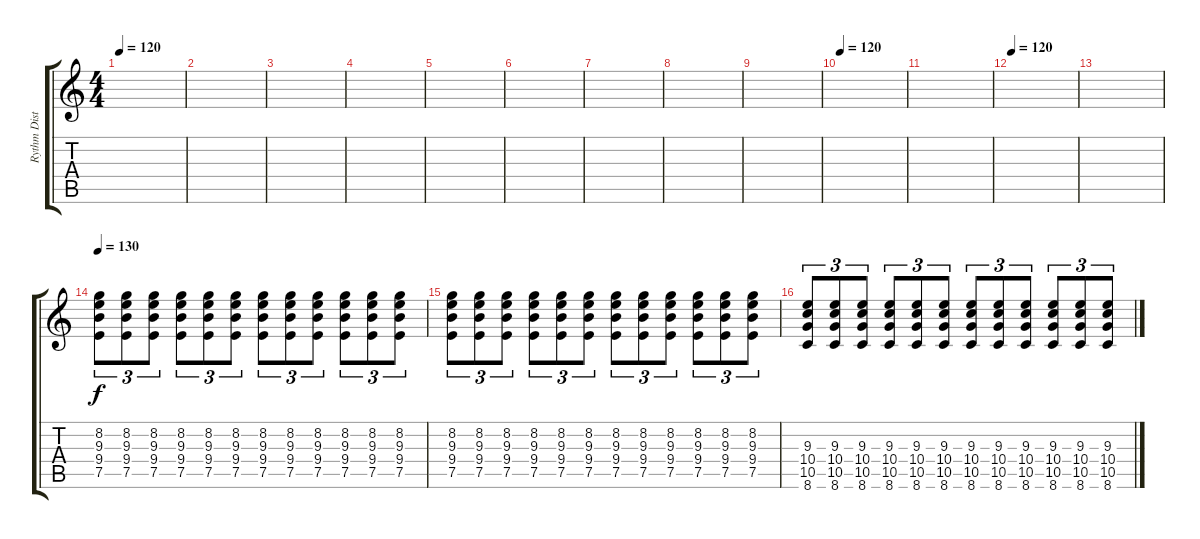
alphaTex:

\track ("Rythm Distortion Guitar" "Rythm Dist") {instrument distortionguitar}
\staff {score tabs}
\tuning (E4 B3 G3 D3 A2 E2) {hide}
\ts (4 4)
\tempo 120
\clef g2
\ks c
|
|
|
|
|
|
|
|
|
\tempo 120
|
|
\tempo 120
|
|
\tempo 130
(8.2 9.3 9.4 7.5).8{tu (3 2) volume 10} (8.2 9.3 9.4 7.5).8{tu (3 2)} (8.2 9.3 9.4 7.5).8{tu (3 2)} (8.2 9.3 9.4 7.5).8{tu (3 2)} (8.2 9.3 9.4 7.5).8{tu (3 2)} (8.2 9.3 9.4 7.5).8{tu (3 2)} (8.2 9.3 9.4 7.5).8{tu (3 2)} (8.2 9.3 9.4 7.5).8{tu (3 2)} (8.2 9.3 9.4 7.5).8{tu (3 2)} (8.2 9.3 9.4 7.5).8{tu (3 2)} (8.2 9.3 9.4 7.5).8{tu (3 2)} (8.2 9.3 9.4 7.5).8{tu (3 2)} |
(8.2 9.3 9.4 7.5).8{tu (3 2)} (8.2 9.3 9.4 7.5).8{tu (3 2)} (8.2 9.3 9.4 7.5).8{tu (3 2)} (8.2 9.3 9.4 7.5).8{tu (3 2)} (8.2 9.3 9.4 7.5).8{tu (3 2)} (8.2 9.3 9.4 7.5).8{tu (3 2)} (8.2 9.3 9.4 7.5).8{tu (3 2)} (8.2 9.3 9.4 7.5).8{tu (3 2)} (8.2 9.3 9.4 7.5).8{tu (3 2)} (8.2 9.3 9.4 7.5).8{tu (3 2)} (8.2 9.3 9.4 7.5).8{tu (3 2)} (8.2 9.3 9.4 7.5).8{tu (3 2)} |
(9.3 10.4 10.5 8.6).8{tu (3 2)} (9.3 10.4 10.5 8.6).8{tu (3 2)} (9.3 10.4 10.5 8.6).8{tu (3 2)} (9.3 10.4 10.5 8.6).8{tu (3 2)} (9.3 10.4 10.5 8.6).8{tu (3 2)} (9.3 10.4 10.5 8.6).8{tu (3 2)} (9.3 10.4 10.5 8.6).8{tu (3 2)} (9.3 10.4 10.5 8.6).8{tu (3 2)} (9.3 10.4 10.5 8.6).8{tu (3 2)} (9.3 10.4 10.5 8.6).8{tu (3 2)} (9.3 10.4 10.5 8.6).8{tu (3 2)} (9.3 10.4 10.5 8.6).8{tu (3 2)}
